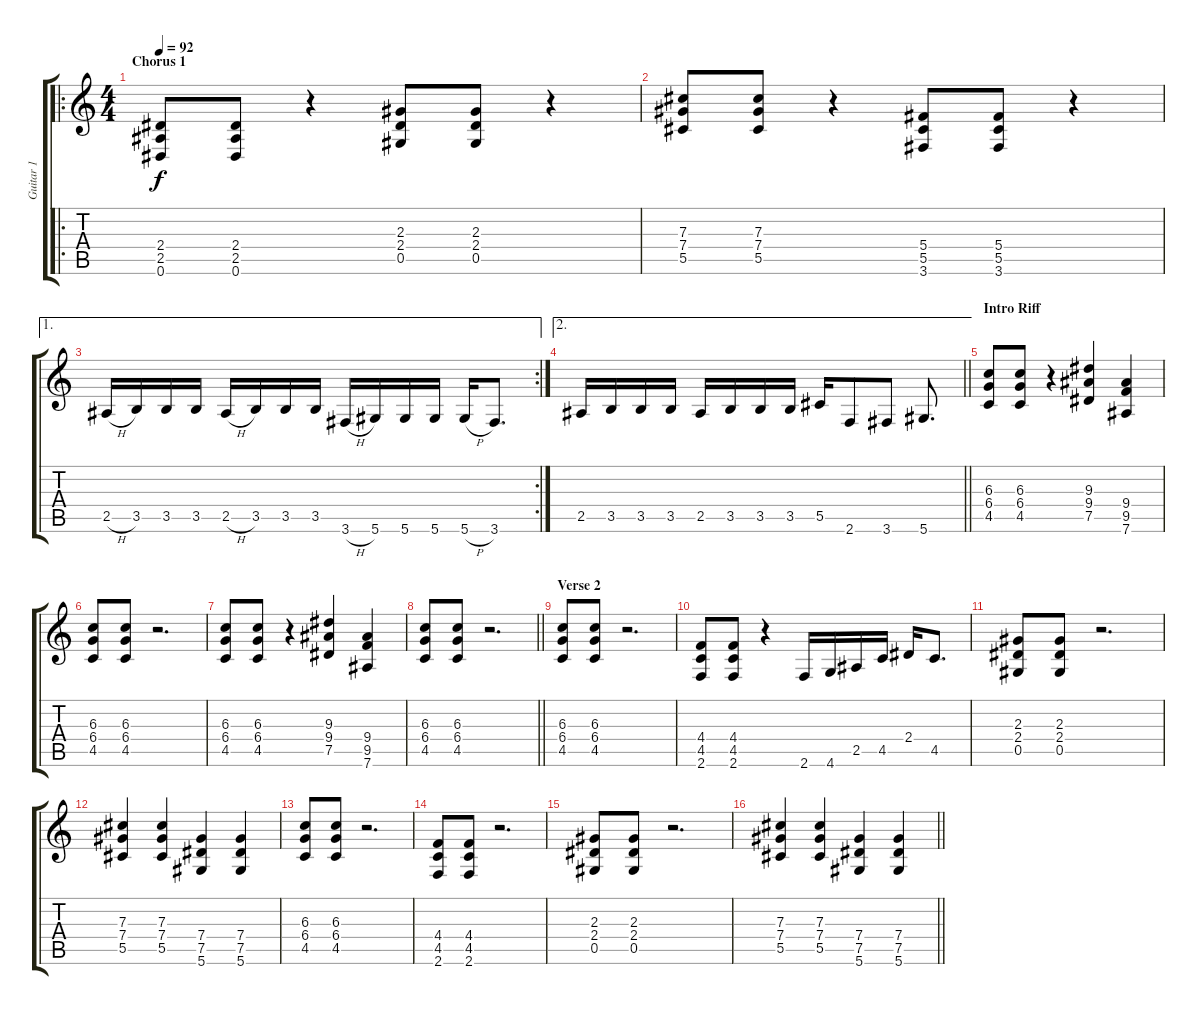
\track ("Guitar 1" "Guitar 1") {instrument distortionguitar}
\staff {score tabs}
\tuning (Eb4 Bb3 Gb3 Db3 Ab2 Eb2) {hide}
\ro
\ts (4 4)
\section ("" "Chorus 1")
\tempo 92
\clef g2
\ks c
(2.4 2.5 0.6).8{dy f} (2.4 2.5 0.6).8 r.4 (2.3 2.4 0.5).8 (2.3 2.4 0.5).8 r.4 |
(7.3 7.4 5.5).8 (7.3 7.4 5.5).8 r.4 (5.4 5.5 3.6).8 (5.4 5.5 3.6).8 r.4 |
\ae 1
\rc 2
2.5{h}.16 3.5.16 3.5.16 3.5.16 2.5{h}.16 3.5.16 3.5.16 3.5.16 3.6{h}.16 5.6.16 5.6.16 5.6.16 5.6{h}.16 3.6.8{d} |
\ae 2
\barLineRight lightlight
2.5.16 3.5.16 3.5.16 3.5.16 2.5.16 3.5.16 3.5.16 3.5.16 5.5.16 2.6.8 3.6.8 5.6.8{d} |
\section ("" "Intro Riff")
(6.3 6.4 4.5).8 (6.3 6.4 4.5).8 r.4 (9.3 9.4 7.5).4 (9.4 9.5 7.6).4 |
(6.3 6.4 4.5).8 (6.3 6.4 4.5).8 r.2{d} |
(6.3 6.4 4.5).8 (6.3 6.4 4.5).8 r.4 (9.3 9.4 7.5).4 (9.4 9.5 7.6).4 |
\barLineRight lightlight
(6.3 6.4 4.5).8 (6.3 6.4 4.5).8 r.2{d} |
\section ("" "Verse 2")
(6.3 6.4 4.5).8 (6.3 6.4 4.5).8 r.2{d} |
(4.4 4.5 2.6).8 (4.4 4.5 2.6).8 r.4 2.6.16 4.6.16 2.5.16 4.5.16 2.4.16 4.5.8{d} |
(2.3 2.4 0.5).8 (2.3 2.4 0.5).8 r.2{d} |
(7.3 7.4 5.5).4 (7.3 7.4 5.5).4 (7.4 7.5 5.6).4 (7.4 7.5 5.6).4 |
(6.3 6.4 4.5).8 (6.3 6.4 4.5).8 r.2{d} |
(4.4 4.5 2.6).8 (4.4 4.5 2.6).8 r.2{d} |
(2.3 2.4 0.5).8 (2.3 2.4 0.5).8 r.2{d} |
\barLineRight lightlight
(7.3 7.4 5.5).4 (7.3 7.4 5.5).4 (7.4 7.5 5.6).4 (7.4 7.5 5.6).4
